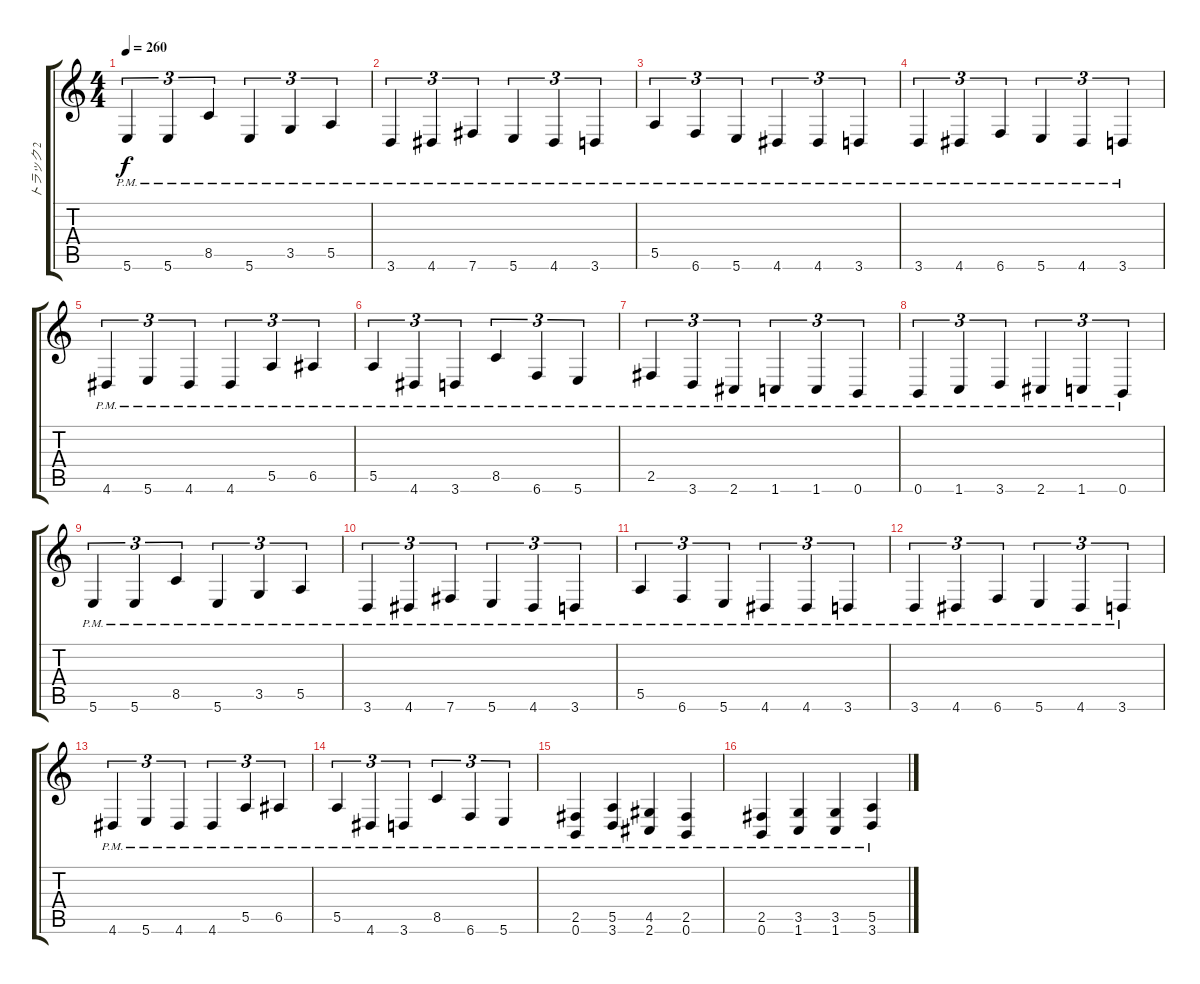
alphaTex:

\track ("トラック 2" "トラック 2") {instrument distortionguitar}
\staff {score tabs}
\tuning (B3 Gb3 D3 A2 E2 B1) {hide}
\ts (4 4)
\tempo 260
\clef g2
\ks c
5.6{pm}.4{tu (3 2) dy f} 5.6{pm}.4{tu (3 2)} 8.5{pm}.4{tu (3 2)} 5.6{pm}.4{tu (3 2)} 3.5{pm}.4{tu (3 2)} 5.5{pm}.4{tu (3 2)} |
3.6{pm}.4{tu (3 2)} 4.6{pm}.4{tu (3 2)} 7.6{pm}.4{tu (3 2)} 5.6{pm}.4{tu (3 2)} 4.6{pm}.4{tu (3 2)} 3.6{pm}.4{tu (3 2)} |
5.5{pm}.4{tu (3 2)} 6.6{pm}.4{tu (3 2)} 5.6{pm}.4{tu (3 2)} 4.6{pm}.4{tu (3 2)} 4.6{pm}.4{tu (3 2)} 3.6{pm}.4{tu (3 2)} |
3.6{pm}.4{tu (3 2)} 4.6{pm}.4{tu (3 2)} 6.6{pm}.4{tu (3 2)} 5.6{pm}.4{tu (3 2)} 4.6{pm}.4{tu (3 2)} 3.6{pm}.4{tu (3 2)} |
4.6{pm}.4{tu (3 2)} 5.6{pm}.4{tu (3 2)} 4.6{pm}.4{tu (3 2)} 4.6{pm}.4{tu (3 2)} 5.5{pm}.4{tu (3 2)} 6.5{pm}.4{tu (3 2)} |
5.5{pm}.4{tu (3 2)} 4.6{pm}.4{tu (3 2)} 3.6{pm}.4{tu (3 2)} 8.5{pm}.4{tu (3 2)} 6.6{pm}.4{tu (3 2)} 5.6{pm}.4{tu (3 2)} |
2.5{pm}.4{tu (3 2)} 3.6{pm}.4{tu (3 2)} 2.6{pm}.4{tu (3 2)} 1.6{pm}.4{tu (3 2)} 1.6{pm}.4{tu (3 2)} 0.6{pm}.4{tu (3 2)} |
0.6{pm}.4{tu (3 2)} 1.6{pm}.4{tu (3 2)} 3.6{pm}.4{tu (3 2)} 2.6{pm}.4{tu (3 2)} 1.6{pm}.4{tu (3 2)} 0.6{pm}.4{tu (3 2)} |
5.6{pm}.4{tu (3 2)} 5.6{pm}.4{tu (3 2)} 8.5{pm}.4{tu (3 2)} 5.6{pm}.4{tu (3 2)} 3.5{pm}.4{tu (3 2)} 5.5{pm}.4{tu (3 2)} |
3.6{pm}.4{tu (3 2)} 4.6{pm}.4{tu (3 2)} 7.6{pm}.4{tu (3 2)} 5.6{pm}.4{tu (3 2)} 4.6{pm}.4{tu (3 2)} 3.6{pm}.4{tu (3 2)} |
5.5{pm}.4{tu (3 2)} 6.6{pm}.4{tu (3 2)} 5.6{pm}.4{tu (3 2)} 4.6{pm}.4{tu (3 2)} 4.6{pm}.4{tu (3 2)} 3.6{pm}.4{tu (3 2)} |
3.6{pm}.4{tu (3 2)} 4.6{pm}.4{tu (3 2)} 6.6{pm}.4{tu (3 2)} 5.6{pm}.4{tu (3 2)} 4.6{pm}.4{tu (3 2)} 3.6{pm}.4{tu (3 2)} |
4.6{pm}.4{tu (3 2)} 5.6{pm}.4{tu (3 2)} 4.6{pm}.4{tu (3 2)} 4.6{pm}.4{tu (3 2)} 5.5{pm}.4{tu (3 2)} 6.5{pm}.4{tu (3 2)} |
5.5{pm}.4{tu (3 2)} 4.6{pm}.4{tu (3 2)} 3.6{pm}.4{tu (3 2)} 8.5{pm}.4{tu (3 2)} 6.6{pm}.4{tu (3 2)} 5.6{pm}.4{tu (3 2)} |
(2.5{pm} 0.6{pm}).4 (5.5{pm} 3.6{pm}).4 (4.5{pm} 2.6{pm}).4 (2.5{pm} 0.6{pm}).4 |
(2.5{pm} 0.6{pm}).4 (3.5{pm} 1.6{pm}).4 (3.5{pm} 1.6{pm}).4 (5.5{pm} 3.6{pm}).4
